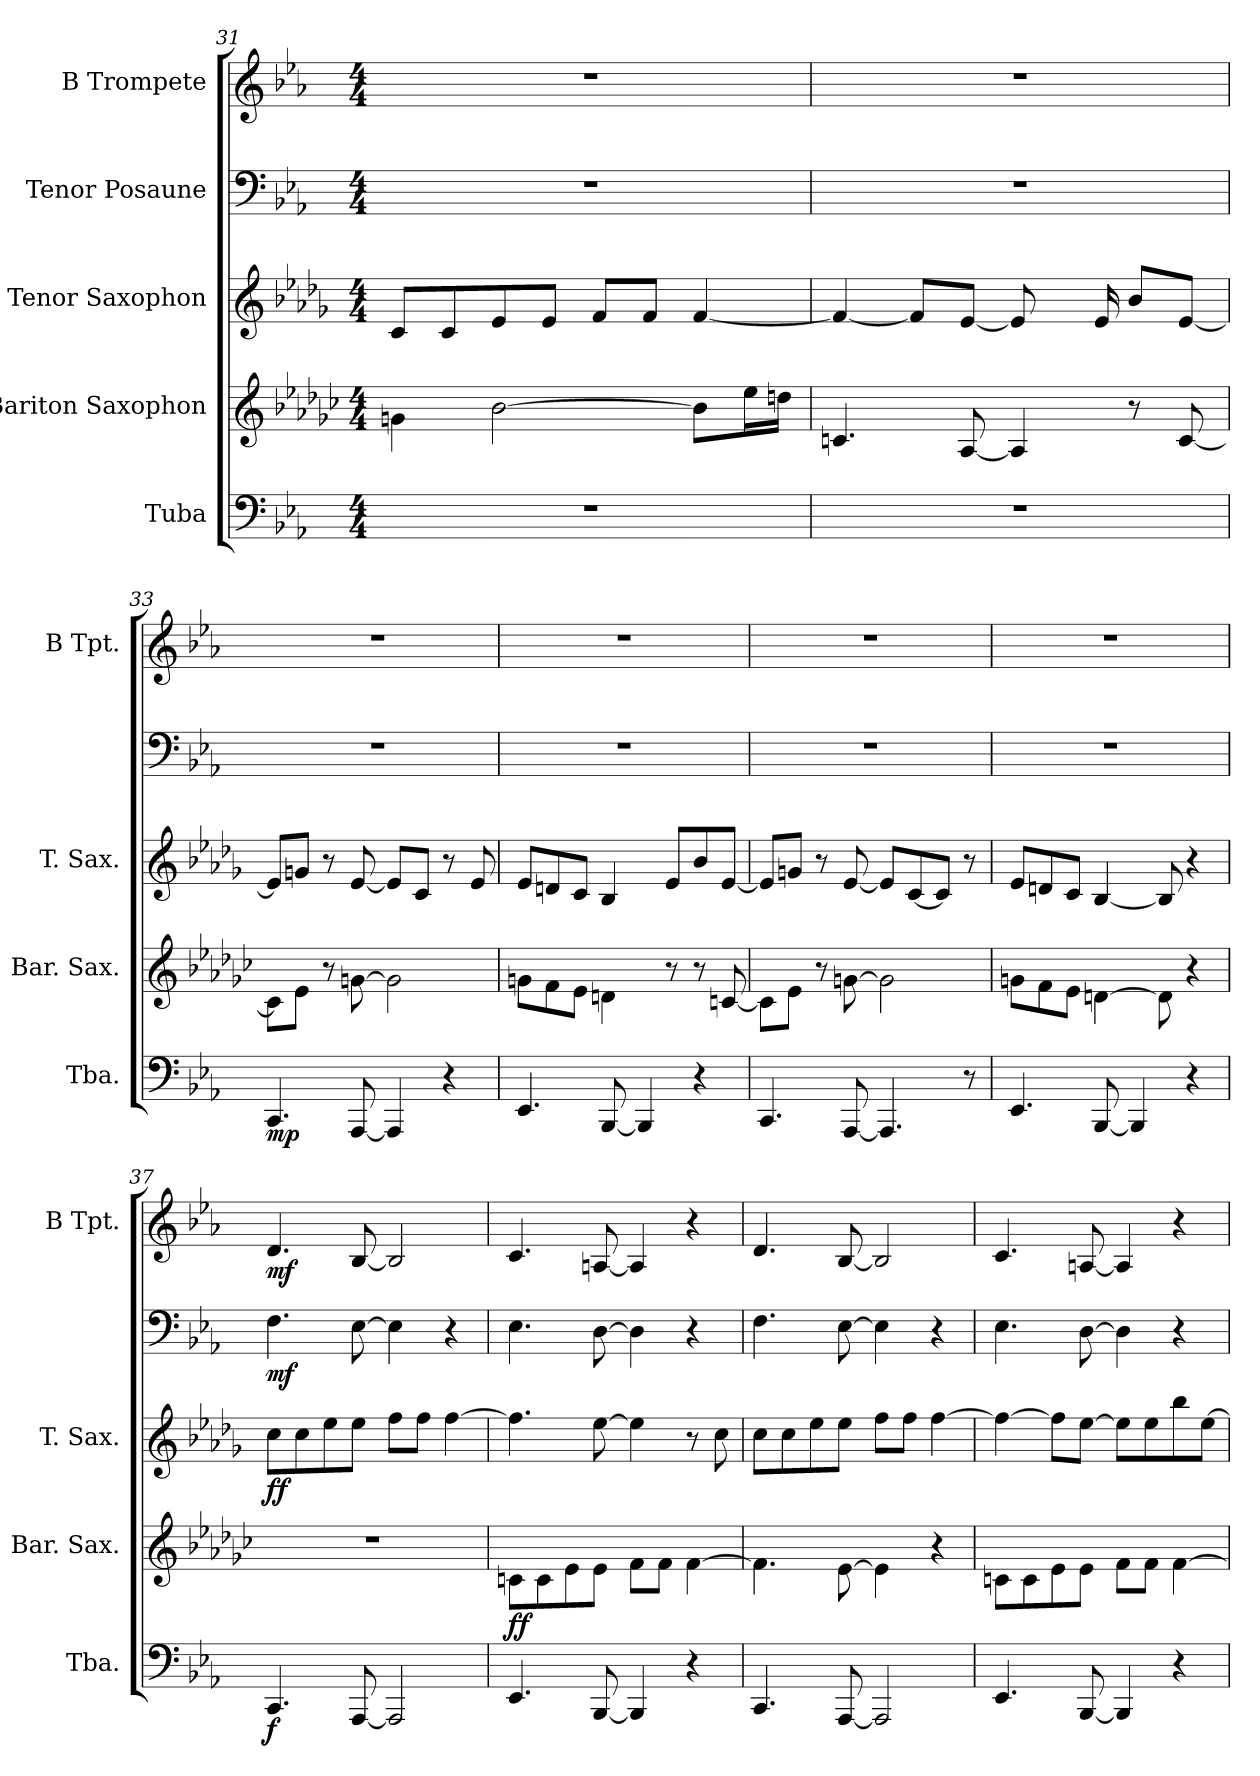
**kern	**dynam	**kern	**dynam	**kern	**dynam	**kern	**dynam	**kern	**dynam
*part5	*part5	*part4	*part4	*part3	*part3	*part2	*part2	*part1	*part1
*staff5	*staff5	*staff4	*staff4	*staff3	*staff3	*staff2	*staff2	*staff1	*staff1
*I"Tuba	*	*I"Bariton Saxophon	*	*I"Tenor Saxophon	*	*I"Tenor Posaune	*	*I"B Trompete	*
*I'Tba.	*	*I'Bar. Sax.	*	*I'T. Sax.	*	*	*	*I'B Tpt.	*
!!LO:PB:g=z
*clefF4	*	*clefG2	*	*clefG2	*	*clefF4	*	*clefG2	*
*	*	*ITrd12c21	*	*ITrd8c14	*	*	*	*ITrd1c2	*
*k[b-e-a-]	*	*k[b-e-a-d-g-c-]	*	*k[b-e-a-d-g-]	*	*k[b-e-a-]	*	*k[b-e-a-d-g-]	*
*M4/4	*	*M4/4	*	*M4/4	*	*M4/4	*	*M4/4	*
=31	=31	=31	=31	=31	=31	=31	=31	=31	=31
1r	.	4Gn\	.	8C/L	.	1r	.	1r	.
.	.	.	.	8C/	.	.	.	.	.
.	.	[2B-\	.	8E-/	.	.	.	.	.
.	.	.	.	8E-/J	.	.	.	.	.
.	.	.	.	8F/L	.	.	.	.	.
.	.	.	.	8F/J	.	.	.	.	.
.	.	8B-\L]	.	[4F/	.	.	.	.	.
.	.	16e-\L	.	.	.	.	.	.	.
.	.	16dn\JJ	.	.	.	.	.	.	.
=32	=32	=32	=32	=32	=32	=32	=32	=32	=32
1r	.	4.Cn/	.	4F/_	.	1r	.	1r	.
.	.	.	.	8F/L]	.	.	.	.	.
.	.	[8AA-/	.	[8E-/J	.	.	.	.	.
.	.	4AA-/]	.	8E-/]	.	.	.	.	.
.	.	.	.	16ryy	.	.	.	.	.
.	.	.	.	16E-/	.	.	.	.	.
.	.	8r	.	8B-/L	.	.	.	.	.
.	.	[8C/	.	[8E-/J	.	.	.	.	.
=33	=33	=33	=33	=33	=33	=33	=33	=33	=33
!	!LO:DY:b	!	!	!	!	!	!	!	!
4.CC/	mp	8C\L]	.	8E-/L]	.	1r	.	1r	.
.	.	8E-\J	.	8Gn/J	.	.	.	.	.
.	.	8r	.	8r	.	.	.	.	.
[8AAA-/	.	[8Gn\	.	[8E-/	.	.	.	.	.
4AAA-/]	.	2G\]	.	8E-/L]	.	.	.	.	.
.	.	.	.	8C/J	.	.	.	.	.
4r	.	.	.	8r	.	.	.	.	.
.	.	.	.	8E-/	.	.	.	.	.
!!LO:LB:g=z
=34	=34	=34	=34	=34	=34	=34	=34	=34	=34
4.EE-/	.	8Gn\L	.	8E-/L	.	1r	.	1r	.
.	.	8F\	.	8Dn/	.	.	.	.	.
.	.	8E-\J	.	8C/J	.	.	.	.	.
[8BBB-/	.	4Dn\	.	4BB-/	.	.	.	.	.
4BBB-/]	.	.	.	.	.	.	.	.	.
.	.	8r	.	8E-/L	.	.	.	.	.
4r	.	8r	.	8B-/	.	.	.	.	.
.	.	[8Cn/	.	[8E-/J	.	.	.	.	.
=35	=35	=35	=35	=35	=35	=35	=35	=35	=35
4.CC/	.	8C\L]	.	8E-/L]	.	1r	.	1r	.
.	.	8E-\J	.	8Gn/J	.	.	.	.	.
.	.	8r	.	8r	.	.	.	.	.
[8AAA-/	.	[8Gn\	.	[8E-/	.	.	.	.	.
4.AAA-/]	.	2G\]	.	8E-/L]	.	.	.	.	.
.	.	.	.	[8C/	.	.	.	.	.
.	.	.	.	8C/J]	.	.	.	.	.
8r	.	.	.	8r	.	.	.	.	.
=36	=36	=36	=36	=36	=36	=36	=36	=36	=36
4.EE-/	.	8Gn\L	.	8E-/L	.	1r	.	1r	.
.	.	8F\	.	8Dn/	.	.	.	.	.
.	.	8E-\J	.	8C/J	.	.	.	.	.
[8BBB-/	.	[4Dn\	.	[4BB-/	.	.	.	.	.
4BBB-/]	.	.	.	.	.	.	.	.	.
.	.	8D\]	.	8BB-/]	.	.	.	.	.
4r	.	4r	.	4r	.	.	.	.	.
=37	=37	=37	=37	=37	=37	=37	=37	=37	=37
!	!LO:DY:b	!	!	!	!LO:DY:b	!	!LO:DY:b	!	!LO:DY:b
4.CC/	f	1r	.	8c\L	ff	4.F\	mf	4.c/	mf
.	.	.	.	8c\	.	.	.	.	.
.	.	.	.	8e-\	.	.	.	.	.
[8AAA-/	.	.	.	8e-\J	.	[8E-\	.	[8A-/	.
2AAA-/]	.	.	.	8f\L	.	4E-\]	.	2A-/]	.
.	.	.	.	8f\J	.	.	.	.	.
.	.	.	.	[4f\	.	4r	.	.	.
!!LO:PB:g=z
=38	=38	=38	=38	=38	=38	=38	=38	=38	=38
!	!	!	!LO:DY:b	!	!	!	!	!	!
4.EE-/	.	8Cn\L	ff	4.f\]	.	4.E-\	.	4.B-/	.
.	.	8C\	.	.	.	.	.	.	.
.	.	8E-\	.	.	.	.	.	.	.
[8BBB-/	.	8E-\J	.	[8e-\	.	[8D\	.	[8Gn/	.
4BBB-/]	.	8F\L	.	4e-\]	.	4D\]	.	4G/]	.
.	.	8F\J	.	.	.	.	.	.	.
4r	.	[4F\	.	8r	.	4r	.	4r	.
.	.	.	.	8c\	.	.	.	.	.
=39	=39	=39	=39	=39	=39	=39	=39	=39	=39
4.CC/	.	4.F\]	.	8c\L	.	4.F\	.	4.c/	.
.	.	.	.	8c\	.	.	.	.	.
.	.	.	.	8e-\	.	.	.	.	.
[8AAA-/	.	[8E-\	.	8e-\J	.	[8E-\	.	[8A-/	.
2AAA-/]	.	4E-\]	.	8f\L	.	4E-\]	.	2A-/]	.
.	.	.	.	8f\J	.	.	.	.	.
.	.	4r	.	[4f\	.	4r	.	.	.
=40	=40	=40	=40	=40	=40	=40	=40	=40	=40
4.EE-/	.	8Cn\L	.	4f\_	.	4.E-\	.	4.B-/	.
.	.	8C\	.	.	.	.	.	.	.
.	.	8E-\	.	8f\L]	.	.	.	.	.
[8BBB-/	.	8E-\J	.	[8e-\J	.	[8D\	.	[8Gn/	.
4BBB-/]	.	8F\L	.	8e-\L]	.	4D\]	.	4G/]	.
.	.	8F\J	.	8e-\	.	.	.	.	.
4r	.	[4F\	.	8b-\	.	4r	.	4r	.
.	.	.	.	[8e-\J	.	.	.	.	.
=	=	=	=	=	=	=	=	=	=
*-	*-	*-	*-	*-	*-	*-	*-	*-	*-
